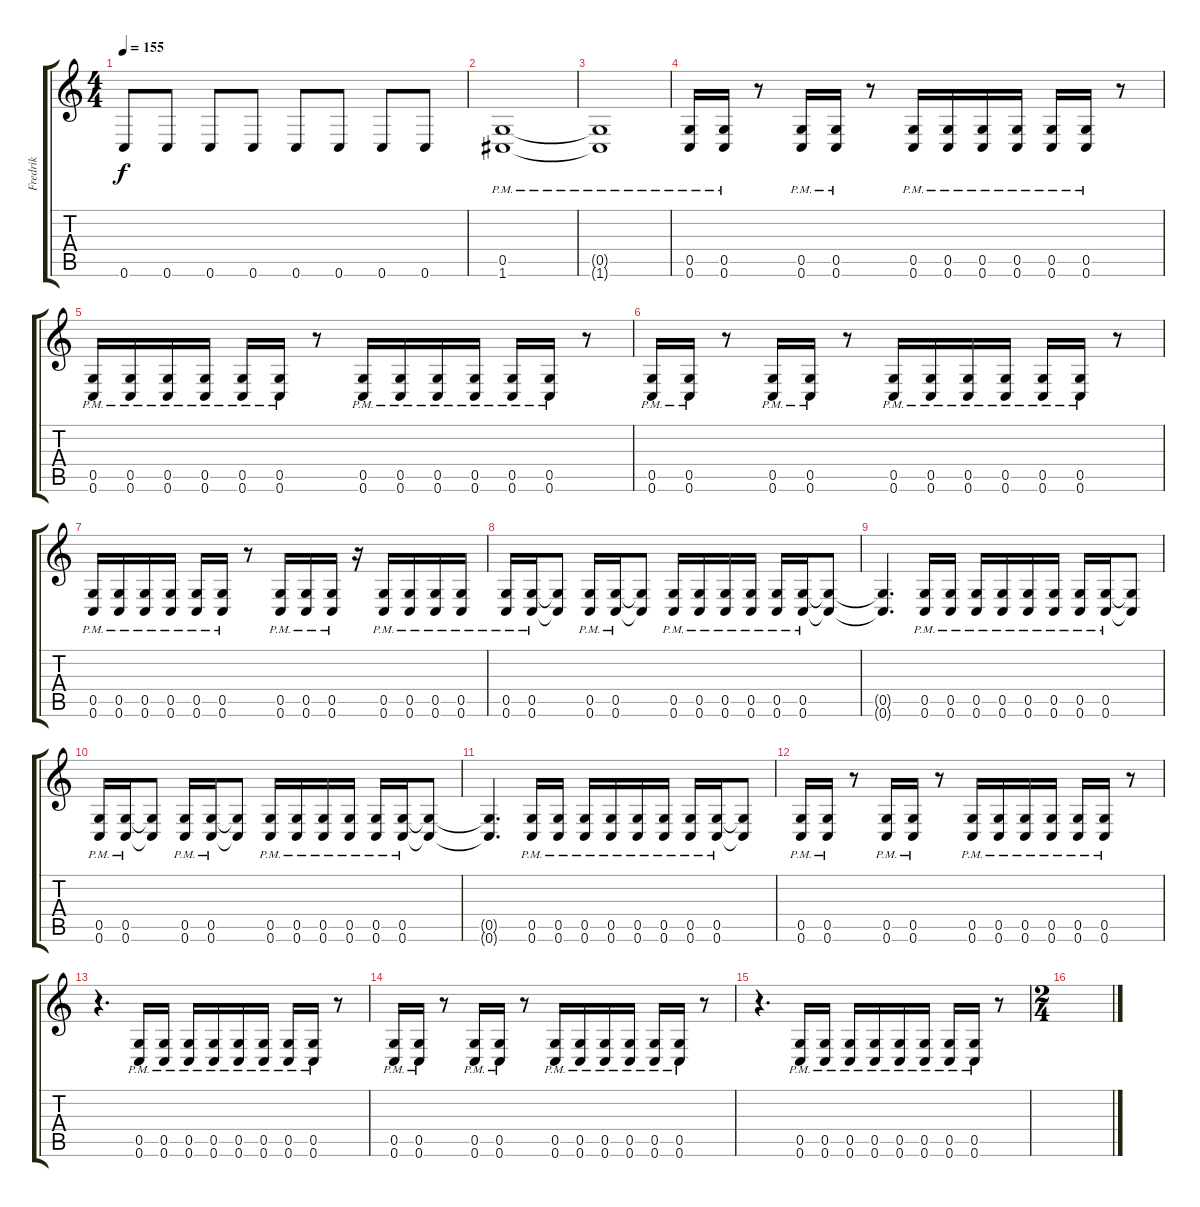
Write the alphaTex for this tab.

\track ("Fredrik" "Fredrik") {instrument distortionguitar}
\staff {score tabs}
\tuning (D4 A3 F3 C3 G2 C2) {hide}
\ts (4 4)
\tempo 155
\clef g2
\ks c
0.6.8{dy f} 0.6.8 0.6.8 0.6.8 0.6.8 0.6.8 0.6.8 0.6.8 |
(0.5{pm} 1.6{pm}).1 |
(0.5{pm t} 1.6{pm t}).1 |
(0.5{pm} 0.6{pm}).16 (0.5{pm} 0.6{pm}).16 r.8 (0.5{pm} 0.6{pm}).16 (0.5{pm} 0.6{pm}).16 r.8 (0.5{pm} 0.6{pm}).16 (0.5{pm} 0.6{pm}).16 (0.5{pm} 0.6{pm}).16 (0.5{pm} 0.6{pm}).16 (0.5{pm} 0.6{pm}).16 (0.5{pm} 0.6{pm}).16 r.8 |
(0.5{pm} 0.6{pm}).16 (0.5{pm} 0.6{pm}).16 (0.5{pm} 0.6{pm}).16 (0.5{pm} 0.6{pm}).16 (0.5{pm} 0.6{pm}).16 (0.5{pm} 0.6{pm}).16 r.8 (0.5{pm} 0.6{pm}).16 (0.5{pm} 0.6{pm}).16 (0.5{pm} 0.6{pm}).16 (0.5{pm} 0.6{pm}).16 (0.5{pm} 0.6{pm}).16 (0.5{pm} 0.6{pm}).16 r.8 |
(0.5{pm} 0.6{pm}).16 (0.5{pm} 0.6{pm}).16 r.8 (0.5{pm} 0.6{pm}).16 (0.5{pm} 0.6{pm}).16 r.8 (0.5{pm} 0.6{pm}).16 (0.5{pm} 0.6{pm}).16 (0.5{pm} 0.6{pm}).16 (0.5{pm} 0.6{pm}).16 (0.5{pm} 0.6{pm}).16 (0.5{pm} 0.6{pm}).16 r.8 |
(0.5{pm} 0.6{pm}).16 (0.5{pm} 0.6{pm}).16 (0.5{pm} 0.6{pm}).16 (0.5{pm} 0.6{pm}).16 (0.5{pm} 0.6{pm}).16 (0.5{pm} 0.6{pm}).16 r.8 (0.5{pm} 0.6{pm}).16 (0.5{pm} 0.6{pm}).16 (0.5{pm} 0.6{pm}).16 r.16 (0.5{pm} 0.6{pm}).16 (0.5{pm} 0.6{pm}).16 (0.5{pm} 0.6{pm}).16 (0.5{pm} 0.6{pm}).16 |
(0.5{pm} 0.6{pm}).16 (0.5{pm} 0.6{pm}).16 (0.5{t} 0.6{t}).8 (0.5{pm} 0.6{pm}).16 (0.5{pm} 0.6{pm}).16 (0.5{t} 0.6{t}).8 (0.5{pm} 0.6{pm}).16 (0.5{pm} 0.6{pm}).16 (0.5{pm} 0.6{pm}).16 (0.5{pm} 0.6{pm}).16 (0.5{pm} 0.6{pm}).16 (0.5{pm} 0.6{pm}).16 (0.5{t} 0.6{t}).8 |
(0.5{t} 0.6{t}).4{d} (0.5{pm} 0.6{pm}).16 (0.5{pm} 0.6{pm}).16 (0.5{pm} 0.6{pm}).16 (0.5{pm} 0.6{pm}).16 (0.5{pm} 0.6{pm}).16 (0.5{pm} 0.6{pm}).16 (0.5{pm} 0.6{pm}).16 (0.5{pm} 0.6{pm}).16 (0.5{t} 0.6{t}).8 |
(0.5{pm} 0.6{pm}).16 (0.5{pm} 0.6{pm}).16 (0.5{t} 0.6{t}).8 (0.5{pm} 0.6{pm}).16 (0.5{pm} 0.6{pm}).16 (0.5{t} 0.6{t}).8 (0.5{pm} 0.6{pm}).16 (0.5{pm} 0.6{pm}).16 (0.5{pm} 0.6{pm}).16 (0.5{pm} 0.6{pm}).16 (0.5{pm} 0.6{pm}).16 (0.5{pm} 0.6{pm}).16 (0.5{t} 0.6{t}).8 |
(0.5{t} 0.6{t}).4{d} (0.5{pm} 0.6{pm}).16 (0.5{pm} 0.6{pm}).16 (0.5{pm} 0.6{pm}).16 (0.5{pm} 0.6{pm}).16 (0.5{pm} 0.6{pm}).16 (0.5{pm} 0.6{pm}).16 (0.5{pm} 0.6{pm}).16 (0.5{pm} 0.6{pm}).16 (0.5{t} 0.6{t}).8 |
(0.5{pm} 0.6{pm}).16 (0.5{pm} 0.6{pm}).16 r.8 (0.5{pm} 0.6{pm}).16 (0.5{pm} 0.6{pm}).16 r.8 (0.5{pm} 0.6{pm}).16 (0.5{pm} 0.6{pm}).16 (0.5{pm} 0.6{pm}).16 (0.5{pm} 0.6{pm}).16 (0.5{pm} 0.6{pm}).16 (0.5{pm} 0.6{pm}).16 r.8 |
r.4{d} (0.5{pm} 0.6{pm}).16 (0.5{pm} 0.6{pm}).16 (0.5{pm} 0.6{pm}).16 (0.5{pm} 0.6{pm}).16 (0.5{pm} 0.6{pm}).16 (0.5{pm} 0.6{pm}).16 (0.5{pm} 0.6{pm}).16 (0.5{pm} 0.6{pm}).16 r.8 |
(0.5{pm} 0.6{pm}).16 (0.5{pm} 0.6{pm}).16 r.8 (0.5{pm} 0.6{pm}).16 (0.5{pm} 0.6{pm}).16 r.8 (0.5{pm} 0.6{pm}).16 (0.5{pm} 0.6{pm}).16 (0.5{pm} 0.6{pm}).16 (0.5{pm} 0.6{pm}).16 (0.5{pm} 0.6{pm}).16 (0.5{pm} 0.6{pm}).16 r.8 |
r.4{d} (0.5{pm} 0.6{pm}).16 (0.5{pm} 0.6{pm}).16 (0.5{pm} 0.6{pm}).16 (0.5{pm} 0.6{pm}).16 (0.5{pm} 0.6{pm}).16 (0.5{pm} 0.6{pm}).16 (0.5{pm} 0.6{pm}).16 (0.5{pm} 0.6{pm}).16 r.8 |
\ts (2 4)
